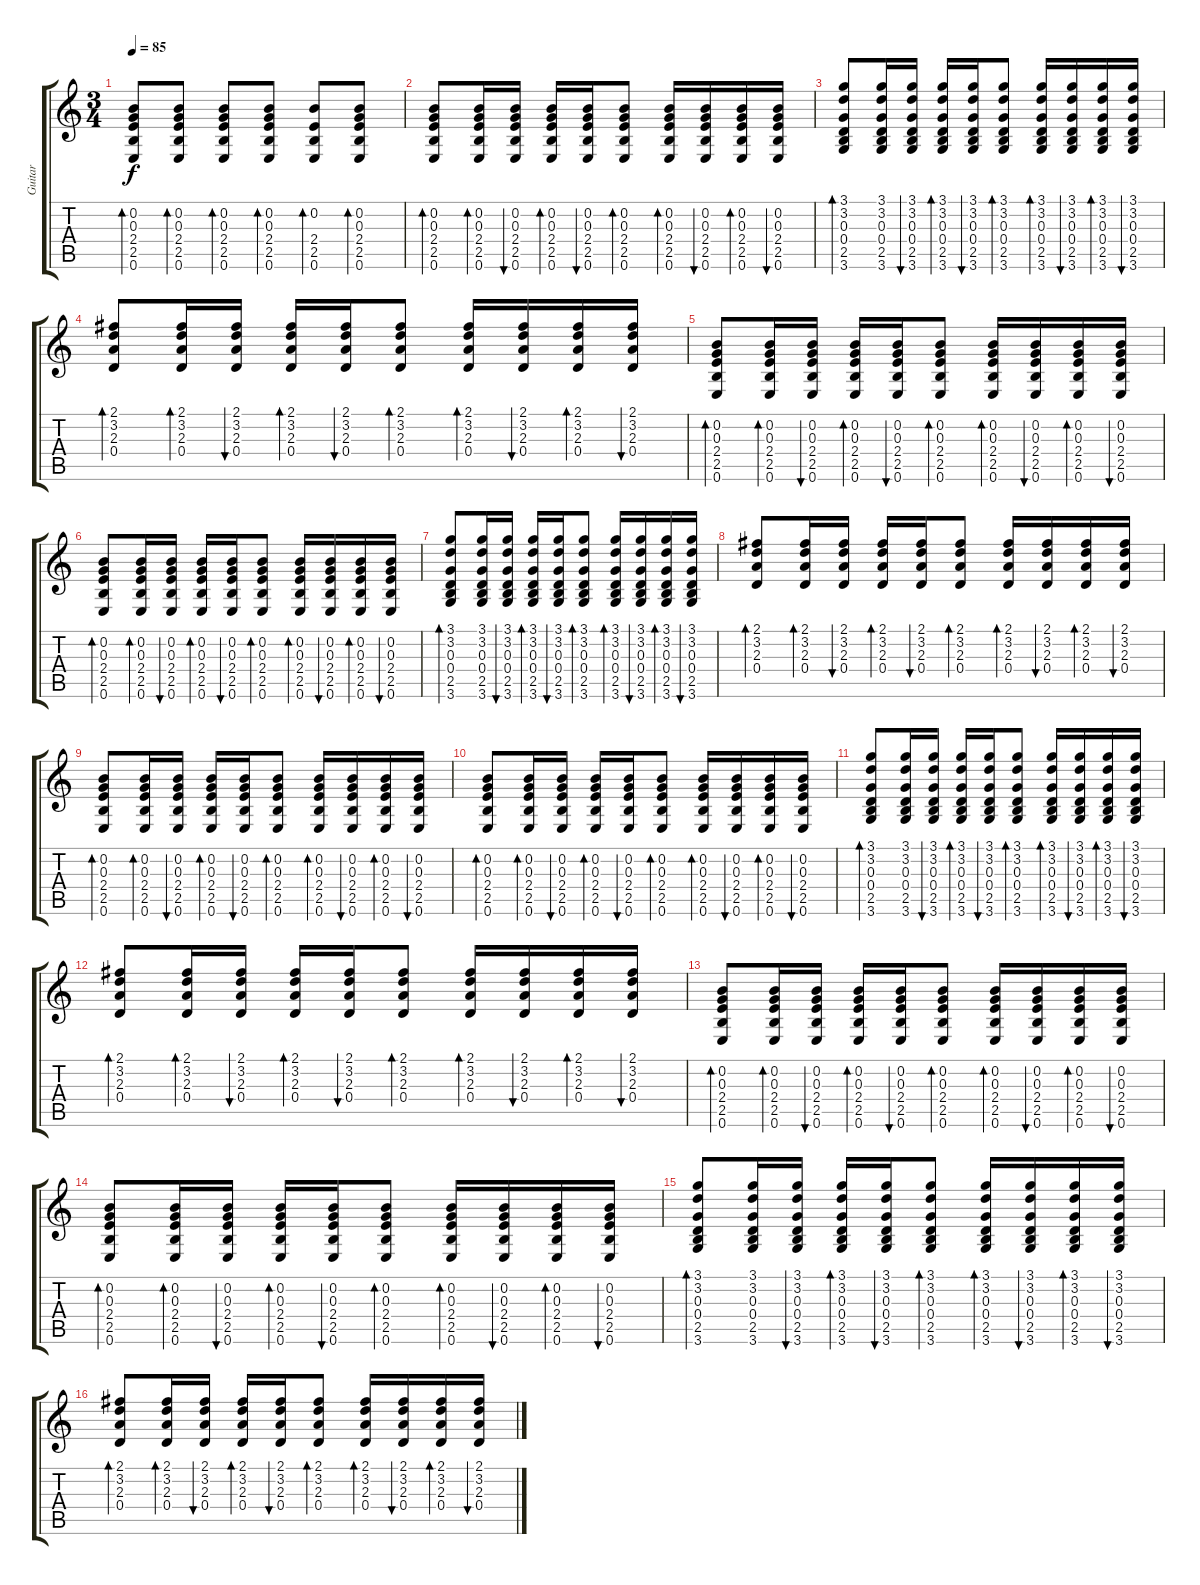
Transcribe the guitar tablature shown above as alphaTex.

\track ("Guitar" "Guitar") {instrument acousticguitarsteel}
\staff {score tabs}
\tuning (E4 B3 G3 D3 A2 E2) {hide}
\ts (3 4)
\tempo 85
\clef g2
\ks c
(0.2 0.3 2.4 2.5 0.6).8{bd 30 dy f} (0.2 0.3 2.4 2.5 0.6).8{bd 30} (0.2 0.3 2.4 2.5 0.6).8{bd 30} (0.2 0.3 2.4 2.5 0.6).8{bd 30} (0.2 2.4 2.5 0.6).8{bd 30} (0.2 0.3 2.4 2.5 0.6).8{bd 30} |
(0.2 0.3 2.4 2.5 0.6).8{bd 30} (0.2 0.3 2.4 2.5 0.6).16{bd 30} (0.2 0.3 2.4 2.5 0.6).16{bu 30} (0.2 0.3 2.4 2.5 0.6).16{bd 30} (0.2 0.3 2.4 2.5 0.6).16{bu 30} (0.2 0.3 2.4 2.5 0.6).8{bd 30} (0.2 0.3 2.4 2.5 0.6).16{bd 30} (0.2 0.3 2.4 2.5 0.6).16{bu 30} (0.2 0.3 2.4 2.5 0.6).16{bd 30} (0.2 0.3 2.4 2.5 0.6).16{bu 30} |
(3.1 3.2 0.3 0.4 2.5 3.6).8{bd 30} (3.1 3.2 0.3 0.4 2.5 3.6).16 (3.1 3.2 0.3 0.4 2.5 3.6).16{bu 30} (3.1 3.2 0.3 0.4 2.5 3.6).16{bd 30} (3.1 3.2 0.3 0.4 2.5 3.6).16{bu 30} (3.1 3.2 0.3 0.4 2.5 3.6).8{bd 30} (3.1 3.2 0.3 0.4 2.5 3.6).16{bd 30} (3.1 3.2 0.3 0.4 2.5 3.6).16{bu 30} (3.1 3.2 0.3 0.4 2.5 3.6).16{bd 30} (3.1 3.2 0.3 0.4 2.5 3.6).16{bu 30} |
(2.1 3.2 2.3 0.4).8{bd 30} (2.1 3.2 2.3 0.4).16{bd 30} (2.1 3.2 2.3 0.4).16{bu 30} (2.1 3.2 2.3 0.4).16{bd 30} (2.1 3.2 2.3 0.4).16{bu 30} (2.1 3.2 2.3 0.4).8{bd 30} (2.1 3.2 2.3 0.4).16{bd 30} (2.1 3.2 2.3 0.4).16{bu 30} (2.1 3.2 2.3 0.4).16{bd 30} (2.1 3.2 2.3 0.4).16{bu 30} |
(0.2 0.3 2.4 2.5 0.6).8{bd 30} (0.2 0.3 2.4 2.5 0.6).16{bd 30} (0.2 0.3 2.4 2.5 0.6).16{bu 30} (0.2 0.3 2.4 2.5 0.6).16{bd 30} (0.2 0.3 2.4 2.5 0.6).16{bu 30} (0.2 0.3 2.4 2.5 0.6).8{bd 30} (0.2 0.3 2.4 2.5 0.6).16{bd 30} (0.2 0.3 2.4 2.5 0.6).16{bu 30} (0.2 0.3 2.4 2.5 0.6).16{bd 30} (0.2 0.3 2.4 2.5 0.6).16{bu 30} |
(0.2 0.3 2.4 2.5 0.6).8{bd 30} (0.2 0.3 2.4 2.5 0.6).16{bd 30} (0.2 0.3 2.4 2.5 0.6).16{bu 30} (0.2 0.3 2.4 2.5 0.6).16{bd 30} (0.2 0.3 2.4 2.5 0.6).16{bu 30} (0.2 0.3 2.4 2.5 0.6).8{bd 30} (0.2 0.3 2.4 2.5 0.6).16{bd 30} (0.2 0.3 2.4 2.5 0.6).16{bu 30} (0.2 0.3 2.4 2.5 0.6).16{bd 30} (0.2 0.3 2.4 2.5 0.6).16{bu 30} |
(3.1 3.2 0.3 0.4 2.5 3.6).8{bd 30} (3.1 3.2 0.3 0.4 2.5 3.6).16 (3.1 3.2 0.3 0.4 2.5 3.6).16{bu 30} (3.1 3.2 0.3 0.4 2.5 3.6).16{bd 30} (3.1 3.2 0.3 0.4 2.5 3.6).16{bu 30} (3.1 3.2 0.3 0.4 2.5 3.6).8{bd 30} (3.1 3.2 0.3 0.4 2.5 3.6).16{bd 30} (3.1 3.2 0.3 0.4 2.5 3.6).16{bu 30} (3.1 3.2 0.3 0.4 2.5 3.6).16{bd 30} (3.1 3.2 0.3 0.4 2.5 3.6).16{bu 30} |
(2.1 3.2 2.3 0.4).8{bd 30} (2.1 3.2 2.3 0.4).16{bd 30} (2.1 3.2 2.3 0.4).16{bu 30} (2.1 3.2 2.3 0.4).16{bd 30} (2.1 3.2 2.3 0.4).16{bu 30} (2.1 3.2 2.3 0.4).8{bd 30} (2.1 3.2 2.3 0.4).16{bd 30} (2.1 3.2 2.3 0.4).16{bu 30} (2.1 3.2 2.3 0.4).16{bd 30} (2.1 3.2 2.3 0.4).16{bu 30} |
(0.2 0.3 2.4 2.5 0.6).8{bd 30} (0.2 0.3 2.4 2.5 0.6).16{bd 30} (0.2 0.3 2.4 2.5 0.6).16{bu 30} (0.2 0.3 2.4 2.5 0.6).16{bd 30} (0.2 0.3 2.4 2.5 0.6).16{bu 30} (0.2 0.3 2.4 2.5 0.6).8{bd 30} (0.2 0.3 2.4 2.5 0.6).16{bd 30} (0.2 0.3 2.4 2.5 0.6).16{bu 30} (0.2 0.3 2.4 2.5 0.6).16{bd 30} (0.2 0.3 2.4 2.5 0.6).16{bu 30} |
(0.2 0.3 2.4 2.5 0.6).8{bd 30} (0.2 0.3 2.4 2.5 0.6).16{bd 30} (0.2 0.3 2.4 2.5 0.6).16{bu 30} (0.2 0.3 2.4 2.5 0.6).16{bd 30} (0.2 0.3 2.4 2.5 0.6).16{bu 30} (0.2 0.3 2.4 2.5 0.6).8{bd 30} (0.2 0.3 2.4 2.5 0.6).16{bd 30} (0.2 0.3 2.4 2.5 0.6).16{bu 30} (0.2 0.3 2.4 2.5 0.6).16{bd 30} (0.2 0.3 2.4 2.5 0.6).16{bu 30} |
(3.1 3.2 0.3 0.4 2.5 3.6).8{bd 30} (3.1 3.2 0.3 0.4 2.5 3.6).16 (3.1 3.2 0.3 0.4 2.5 3.6).16{bu 30} (3.1 3.2 0.3 0.4 2.5 3.6).16{bd 30} (3.1 3.2 0.3 0.4 2.5 3.6).16{bu 30} (3.1 3.2 0.3 0.4 2.5 3.6).8{bd 30} (3.1 3.2 0.3 0.4 2.5 3.6).16{bd 30} (3.1 3.2 0.3 0.4 2.5 3.6).16{bu 30} (3.1 3.2 0.3 0.4 2.5 3.6).16{bd 30} (3.1 3.2 0.3 0.4 2.5 3.6).16{bu 30} |
(2.1 3.2 2.3 0.4).8{bd 30} (2.1 3.2 2.3 0.4).16{bd 30} (2.1 3.2 2.3 0.4).16{bu 30} (2.1 3.2 2.3 0.4).16{bd 30} (2.1 3.2 2.3 0.4).16{bu 30} (2.1 3.2 2.3 0.4).8{bd 30} (2.1 3.2 2.3 0.4).16{bd 30} (2.1 3.2 2.3 0.4).16{bu 30} (2.1 3.2 2.3 0.4).16{bd 30} (2.1 3.2 2.3 0.4).16{bu 30} |
(0.2 0.3 2.4 2.5 0.6).8{bd 30} (0.2 0.3 2.4 2.5 0.6).16{bd 30} (0.2 0.3 2.4 2.5 0.6).16{bu 30} (0.2 0.3 2.4 2.5 0.6).16{bd 30} (0.2 0.3 2.4 2.5 0.6).16{bu 30} (0.2 0.3 2.4 2.5 0.6).8{bd 30} (0.2 0.3 2.4 2.5 0.6).16{bd 30} (0.2 0.3 2.4 2.5 0.6).16{bu 30} (0.2 0.3 2.4 2.5 0.6).16{bd 30} (0.2 0.3 2.4 2.5 0.6).16{bu 30} |
(0.2 0.3 2.4 2.5 0.6).8{bd 30} (0.2 0.3 2.4 2.5 0.6).16{bd 30} (0.2 0.3 2.4 2.5 0.6).16{bu 30} (0.2 0.3 2.4 2.5 0.6).16{bd 30} (0.2 0.3 2.4 2.5 0.6).16{bu 30} (0.2 0.3 2.4 2.5 0.6).8{bd 30} (0.2 0.3 2.4 2.5 0.6).16{bd 30} (0.2 0.3 2.4 2.5 0.6).16{bu 30} (0.2 0.3 2.4 2.5 0.6).16{bd 30} (0.2 0.3 2.4 2.5 0.6).16{bu 30} |
(3.1 3.2 0.3 0.4 2.5 3.6).8{bd 30} (3.1 3.2 0.3 0.4 2.5 3.6).16 (3.1 3.2 0.3 0.4 2.5 3.6).16{bu 30} (3.1 3.2 0.3 0.4 2.5 3.6).16{bd 30} (3.1 3.2 0.3 0.4 2.5 3.6).16{bu 30} (3.1 3.2 0.3 0.4 2.5 3.6).8{bd 30} (3.1 3.2 0.3 0.4 2.5 3.6).16{bd 30} (3.1 3.2 0.3 0.4 2.5 3.6).16{bu 30} (3.1 3.2 0.3 0.4 2.5 3.6).16{bd 30} (3.1 3.2 0.3 0.4 2.5 3.6).16{bu 30} |
(2.1 3.2 2.3 0.4).8{bd 30} (2.1 3.2 2.3 0.4).16{bd 30} (2.1 3.2 2.3 0.4).16{bu 30} (2.1 3.2 2.3 0.4).16{bd 30} (2.1 3.2 2.3 0.4).16{bu 30} (2.1 3.2 2.3 0.4).8{bd 30} (2.1 3.2 2.3 0.4).16{bd 30} (2.1 3.2 2.3 0.4).16{bu 30} (2.1 3.2 2.3 0.4).16{bd 30} (2.1 3.2 2.3 0.4).16{bu 30}
